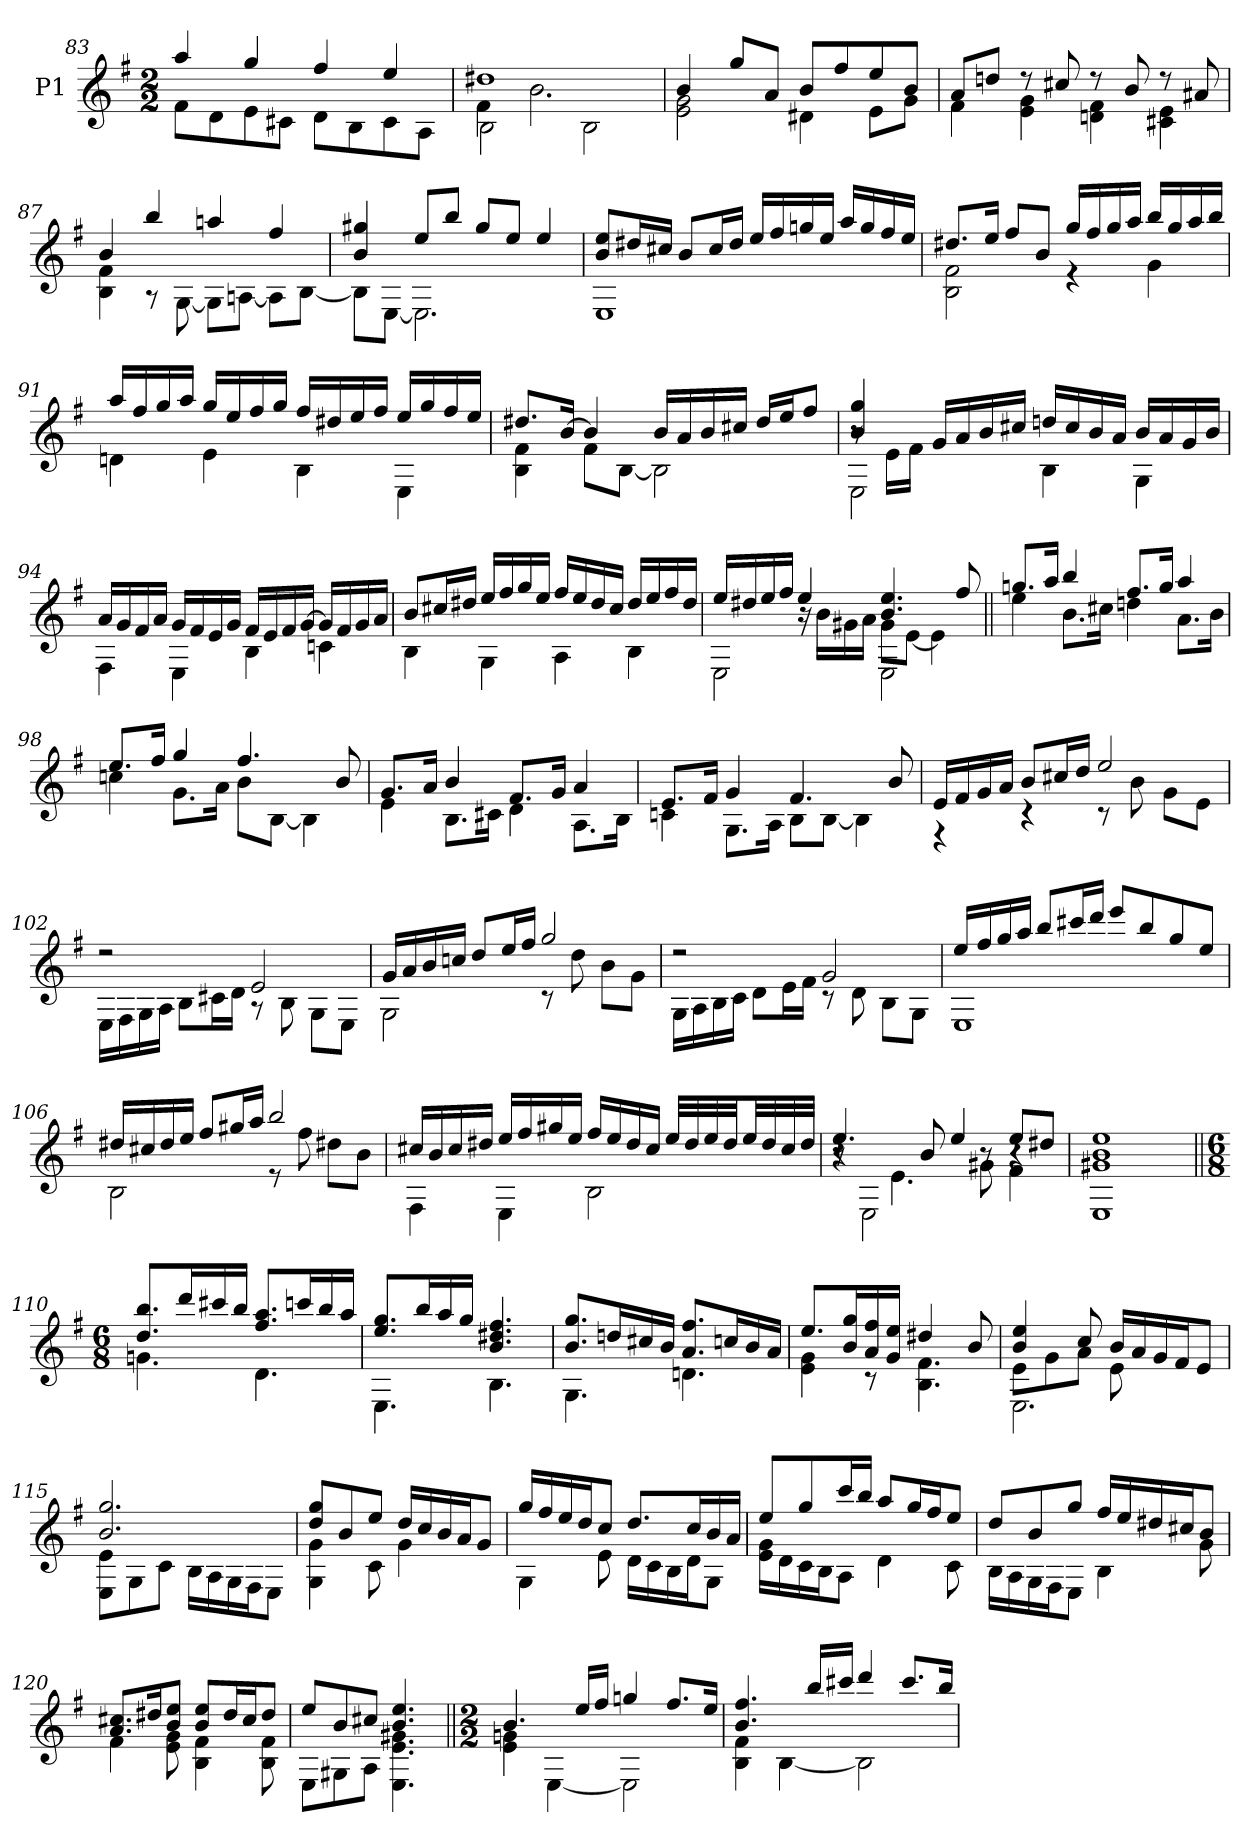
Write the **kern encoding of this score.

**kern
*part1
*staff1
*I"P1
*clefG2
*ITrd7c12
*k[f#]
*e:
*M2/2
=83
*^
4ai/	8F#i\L
.	8Di\
4gi/	8Ei\
.	8C#Xi\J
4f#i/	8Di\L
.	8BBi\
4ei/	8C#i\
.	8AAi\J
=84	=84
*	*^
1d#Xi	4F#i\	2BBi\
.	2.Bi\	.
.	.	2BBi\
*	*v	*v
=85	=85
4Bi/	2Ei\ 2Gi
8gi/L	.
8Ai/J	.
8Bi/L	4D#Xi\
8f#i/	.
8ei/	8Ei\L
8Bi/J	8Gi\J
!!LO:LB:g=z	!!
=86	=86
8Ai/L	4F#i\
8dni/J	.
8r	4Ei\ 4Gi
8c#Xi/	.
8r	4Dni\ 4F#i
8Bi/	.
8r	4C#Xi\ 4Ei
8A#Xi/	.
=87	=87
4Bi/	4BBi\ 4F#i
4bi/	8r
.	[<8GGi\
4ani/	8GGi\L]
.	[<8AAni\J
4f#i/	8AAi\L]
.	[<8BBi\J
=88	=88
4Bi/ 4g#Xi	8BBi\L]
.	[<8EEi\J
8ei/L	2.EEi\]
8bi/J	.
8g#i/L	.
8ei/J	.
4ei/	.
=89	=89
8Bi/ 8eiL	1EEi
16d#Xi/L	.
16c#Xi/JJ	.
8Bi/L	.
16c#i/L	.
16d#i/JJ	.
16ei/LL	.
16f#i/	.
16gni/	.
16ei/JJ	.
16ai/LL	.
16gi/	.
16f#i/	.
16ei/JJ	.
!!LO:LB:g=z	!!
=90	=90
8.d#Xi/L	2BBi\ 2F#i
16ei/Jk	.
8f#i/L	.
8Bi/J	.
16gi/LL	4r
16f#i/	.
16gi/	.
16ai/JJ	.
16bi/LL	4Gi\
16gi/	.
16ai/	.
16bi/JJ	.
=91	=91
16ai/LL	4Dni\
16f#i/	.
16gi/	.
16ai/JJ	.
16gi/LL	4Ei\
16ei/	.
16f#i/	.
16gi/JJ	.
16f#i/LL	4BBi\
16d#Xi/	.
16ei/	.
16f#i/JJ	.
16ei/LL	4EEi\
16gi/	.
16f#i/	.
16ei/JJ	.
=92	=92
8.d#Xi/L	4BBi\ 4F#i
[>16Bi/Jk	.
4Bi/]	8F#i\L
.	[<8BBi\J
16Bi/LL	2BBi\]
16Ai/	.
16Bi/	.
16c#Xi/JJ	.
16d#i/LL	.
16ei/J	.
8f#i/J	.
!!LO:LB:g=z	!!
=93	=93
*	*^
4Bi/ 4gi	8r	2EEi\
.	16Ei\LL	.
.	16F#i\JJ	.
16Gi/LL	4ryy	.
16Ai/	.	.
16Bi/	.	.
16c#Xi/JJ	.	.
16dni/LL	4BBi\	2ryy
16c#i/	.	.
16Bi/	.	.
16Ai/JJ	.	.
16Bi/LL	4GGi\	.
16Ai/	.	.
16Gi/	.	.
16Bi/JJ	.	.
*	*v	*v
=94	=94
16Ai/LL	4FF#i\
16Gi/	.
16F#i/	.
16Ai/JJ	.
16Gi/LL	4EEi\
16F#i/	.
16Ei/	.
16Gi/JJ	.
16F#i/LL	4BBi\
16Ei/	.
16F#i/	.
[>16Gi/JJ	.
16Gi/LL]	4Cni\
16F#i/	.
16Gi/	.
16Ai/JJ	.
=95	=95
8Bi/L	4BBi\
16c#Xi/L	.
16d#Xi/JJ	.
16ei/LL	4GGi\
16f#i/	.
16gi/	.
16ei/JJ	.
16f#i/LL	4AAi\
16ei/	.
16d#i/	.
16c#i/JJ	.
16d#i/LL	4BBi\
16ei/	.
16f#i/	.
16d#i/JJ	.
!!LO:LB:g=z	!!
=96	=96
*	*^
16ei/LL	4ryy	2EEi\
16d#Xi/	.	.
16ei/	.	.
16f#i/JJ	.	.
4ei/	16r	.
.	16Bi\LL	.
.	16G#Xi\	.
.	16Ai\JJ	.
4.Bi/ 4.ei	8G#i\L	2EEi\
.	[<8Ei\J	.
.	4Ei\]	.
8f#i/	.	.
*	*v	*v
=97||	=97||
8.gni/L	4ei\
16ai/Jk	.
4bi/	8.Bi\L
.	16c#Xi\Jk
8.f#i/L	4dni\
16gi/Jk	.
4ai/	8.Ai\L
.	16Bi\Jk
=98	=98
8.ei/L	4cni\
16f#i/Jk	.
4gi/	8.Gi\L
.	16Ai\Jk
4.f#i/	8Bi\L
.	[<8BBi\J
.	4BBi\]
8Bi/	.
=99	=99
8.Gi/L	4Ei\
16Ai/Jk	.
4Bi/	8.BBi\L
.	16C#Xi\Jk
8.F#i/L	4Di\
16Gi/Jk	.
4Ai/	8.AAi\L
.	16BBi\Jk
!!LO:LB:g=z	!!
=100	=100
8.Ei/L	4Cni\
16F#i/Jk	.
4Gi/	8.GGi\L
.	16AAi\Jk
4.F#i/	8BBi\L
.	[<8BBi\J
.	4BBi\]
8Bi/	.
=101	=101
16Ei/LL	4r
16F#i/	.
16Gi/	.
16Ai/JJ	.
8Bi/L	4r
16c#Xi/L	.
16di/JJ	.
2ei/	8r
.	8Bi\
.	8Gi\L
.	8Ei\J
=102	=102
2r	16EEi\LL
.	16FF#i\
.	16GGi\
.	16AAi\JJ
.	8BBi\L
.	16C#Xi\L
.	16Di\JJ
2Ei/	8r
.	8BBi\
.	8GGi\L
.	8EEi\J
=103	=103
16Gi/LL	2GGi\
16Ai/	.
16Bi/	.
16cni/JJ	.
8di/L	.
16ei/L	.
16f#i/JJ	.
2gi/	8r
.	8di\
.	8Bi\L
.	8Gi\J
!!LO:LB:g=z	!!
=104	=104
2r	16GGi\LL
.	16AAi\
.	16BBi\
.	16Ci\JJ
.	8Di\L
.	16Ei\L
.	16F#i\JJ
2Gi/	8r
.	8Di\
.	8BBi\L
.	8GGi\J
=105	=105
16ei/LL	1EEi
16f#i/	.
16gi/	.
16ai/JJ	.
8bi/L	.
16cc#Xi/L	.
16ddi/JJ	.
8eei/L	.
8bi/	.
8gi/	.
8ei/J	.
=106	=106
16d#Xi/LL	2BBi\
16c#Xi/	.
16d#i/	.
16ei/JJ	.
8f#i/L	.
16g#Xi/L	.
16ai/JJ	.
2bi/	8r
.	8f#i\
.	8d#Xi\L
.	8Bi\J
!!LO:LB:g=z	!!
=107	=107
16c#Xi/LL	4FF#i\
16Bi/	.
16c#i/	.
16d#Xi/JJ	.
16ei/LL	4EEi\
16f#i/	.
16g#Xi/	.
16ei/JJ	.
16f#i/LL	2BBi\
16ei/	.
16d#i/	.
16c#i/JJ	.
32ei/LLL	.
32d#i/	.
32ei/	.
32d#i/JJ	.
32ei/LL	.
32d#i/	.
32c#i/	.
32d#i/JJJ	.
=108	=108
*	*^
4.ei/	4r	8r
.	.	2EEi\
.	4.Ei\	.
8Bi/	.	.
4ei/	.	.
.	8G#Xi\	8r
8ei/L	4F#i\	4r
8d#Xi/J	.	.
*	*v	*v
=109	=109
1Bi 1ei	1EEi 1G#Xi
=110||	=110||
*M6/8	*
8.di/ 8.biL	4.Gni\
16ddi/L	.
16cc#Xi/	.
16bi/JJ	.
8.f#i/ 8.aiL	4.Di\
16ccni/L	.
16bi/	.
16ai/JJ	.
=111	=111
8.ei/ 8.giL	4.EEi\
16bi/L	.
16ai/	.
16gi/JJ	.
4.Bi/ 4.d#Xi 4.f#i	4.BBi\
!!LO:LB:g=z	!!
=112	=112
8.Bi/ 8.giL	4.GGi\
16dni/L	.
16c#Xi/	.
16Bi/JJ	.
8.Ai/ 8.f#iL	4.Dni\
16cni/L	.
16Bi/	.
16Ai/JJ	.
=113	=113
8.ei/L	4Ei\ 4Gi
16Bi/ 16giL	.
16Ai/ 16f#i	8r
16Gi/ 16eiJJ	.
4d#Xi/	4.BBi\ 4.F#i
8Bi/	.
=114	=114
*	*^
4Bi/ 4ei	8Ei\L	2.EEi\
.	8Gi\	.
8ci/	8Ai\J	.
16Bi/LL	8Ei\	.
16Ai/	.	.
16Gi/	4ryy	.
16F#i/J	.	.
8Ei/J	.	.
*	*v	*v
=115	=115
2.Bi/ 2.gi	8EEi\ 8EiL
.	8GGi\
.	8Ci\J
.	16BBi\LL
.	16AAi\
.	16GGi\
.	16FF#i\J
.	8EEi\J
=116	=116
8di/ 8giL	4GGi\ 4Gi
8Bi/	.
8ei/J	8Ci\
16di/LL	4Gi\
16ci/	.
16Bi/	.
16Ai/J	.
8Gi/J	8ryy
!!LO:LB:g=z	!!
=117	=117
16gi/LL	4GGi\
16f#i/	.
16ei/	.
16di/J	.
8ci/J	8Ei\
8.di/L	16Di\LL
.	16Ci\
.	16BBi\
16ci/L	16Di\J
16Bi/	8GGi\J
16Ai/JJ	.
=118	=118
8ei/L	16Ei\ 16GiLL
.	16Di\
8gi/	16Ci\
.	16BBi\J
16cci/L	8AAi\J
16bi/JJ	.
8ai/L	4Di\
16gi/L	.
16f#i/J	.
8ei/J	8Ci\
=119	=119
8di/L	16BBi\LL
.	16AAi\
8Bi/	16GGi\
.	16FF#i\J
8gi/J	8EEi\J
16f#i/LL	4BBi\
16ei/	.
16d#Xi/	.
16c#Xi/J	.
8Bi/J	8Gi\
=120	=120
8.Ai/ 8.c#XiL	4F#i\
16d#Xi/k	.
8Bi/ 8eiJ	8Ei\ 8Gi
8Bi/ 8eiL	4BBi\ 4F#i
16d#i/L	.
16c#i/J	.
8d#i/J	8BBi\ 8F#i
=121	=121
8ei/L	8EEi\L
8Bi/	8GG#Xi\
8c#Xi/J	8AAi\J
4.Bi/ 4.ei	4.EEi\ 4.Ei 4.G#Xi
!!LO:PB:g=z	!!
=122||	=122||
*M2/2	*
4.Bi/	4Ei\ 4Gni
.	[<4EEi\
16ei/LL	.
16f#i/JJ	.
4gni/	2EEi\]
8.f#i/L	.
16ei/Jk	.
=123	=123
4.Bi/ 4.f#i	4BBi\ 4F#i
.	[<4BBi\
16bi/LL	.
16cc#Xi/JJ	.
4ddi/	2BBi\]
8.cc#i/L	.
16bi/Jk	.
*v	*v
=
*-
